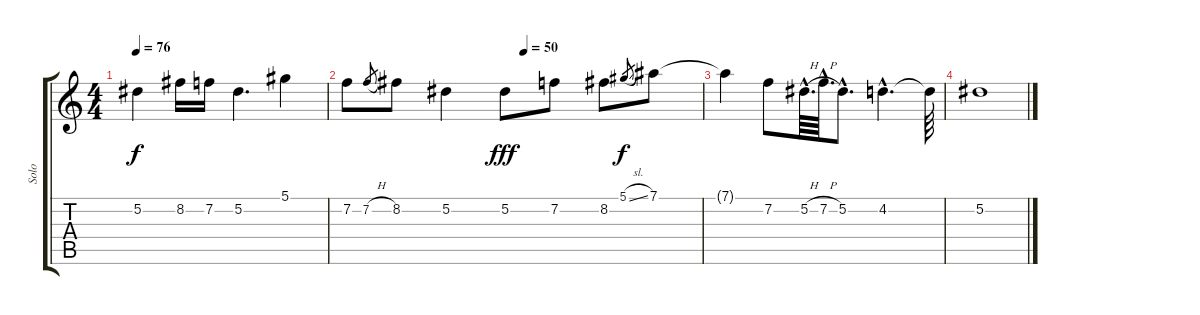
\track ("Solo" "Solo") {instrument acousticguitarnylon}
\staff {score tabs}
\tuning (Eb4 Bb3 Gb3 Db3 Ab2 Eb2) {hide}
\ts (4 4)
\tempo 76
\clef g2
\ks c
5.2.4{dy f} 8.2.16 7.2.16 5.2.4{d} 5.1.4 |
\tempo (50 0.5)
7.2.8 7.2{h}.8{gr} 8.2.8 5.2.4 5.2.8{dy fff} 7.2.8 8.2.8 5.1{sl}.8{gr dy f} 7.1.8 |
7.1{t}.4 7.2.8 5.2{h hac}.64{d} 7.2{h hac}.64{d} 5.2{hac}.8{d} 4.2{hac}.4{d} 4.2{t}.64 |
5.2.1
